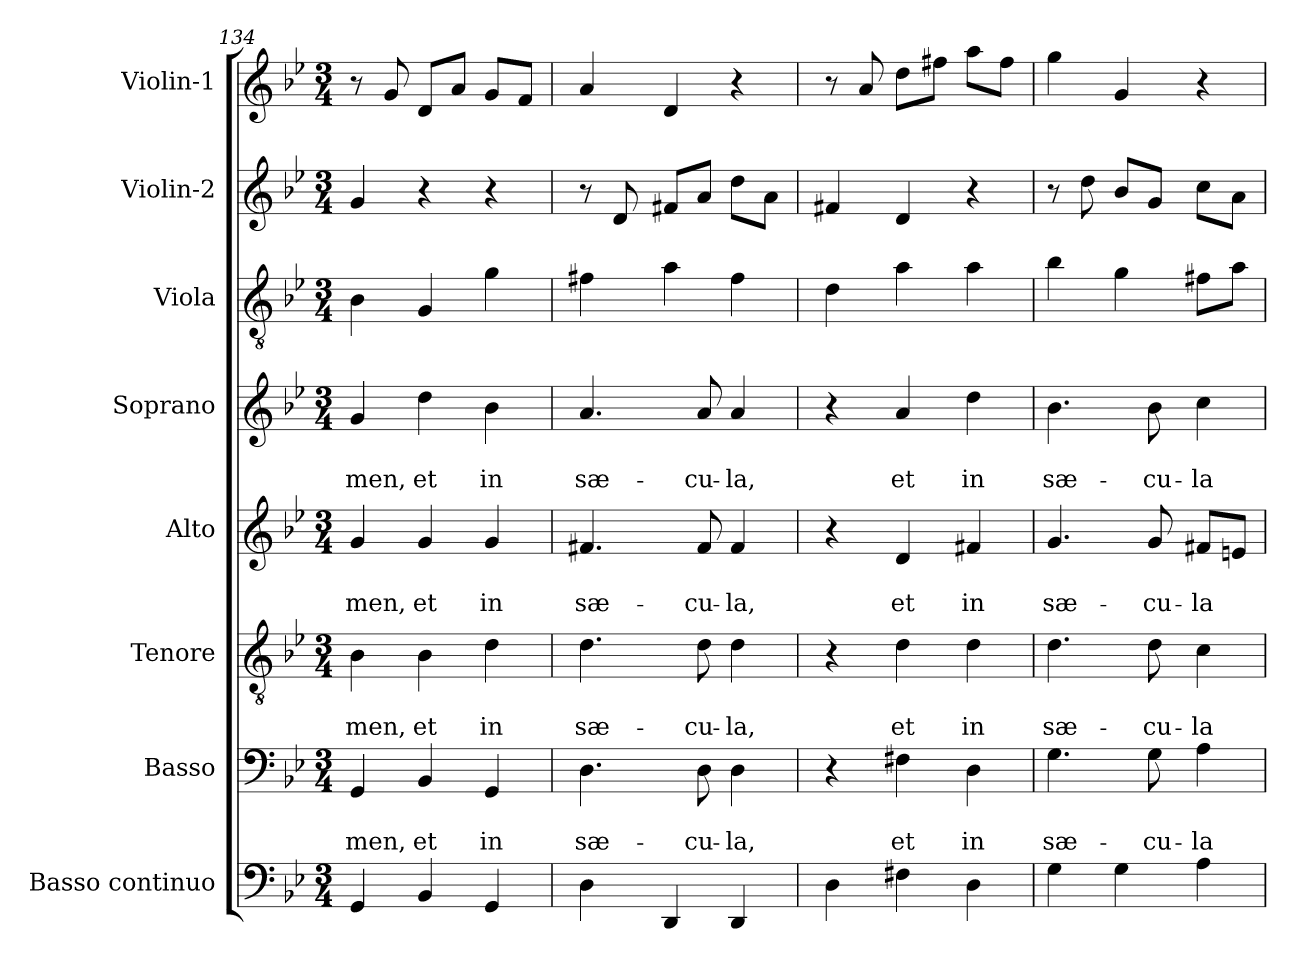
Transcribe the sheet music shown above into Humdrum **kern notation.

**kern	**kern	**text	**text	**kern	**text	**text	**kern	**text	**text	**kern	**text	**text	**kern	**kern	**kern
*part8	*part7	*part7	*part7	*part6	*part6	*part6	*part5	*part5	*part5	*part4	*part4	*part4	*part3	*part2	*part1
*staff8	*staff7	*staff7	*staff7	*staff6	*staff6	*staff6	*staff5	*staff5	*staff5	*staff4	*staff4	*staff4	*staff3	*staff2	*staff1
*I"Basso continuo	*I"Basso	*	*	*I"Tenore	*	*	*I"Alto	*	*	*I"Soprano	*	*	*I"Viola	*I"Violin-2	*I"Violin-1
*I'BC	*I'B	*	*	*I'T	*	*	*I'A	*	*	*I'S	*	*	*I'Va	*I'Vi-2	*I'Vi-1
!!LO:PB:g=z
*clefF4	*clefF4	*	*	*clefGv2	*	*	*clefG2	*	*	*clefG2	*	*	*clefGv2	*clefG2	*clefG2
*k[b-e-]	*k[b-e-]	*	*	*k[b-e-]	*	*	*k[b-e-]	*	*	*k[b-e-]	*	*	*k[b-e-]	*k[b-e-]	*k[b-e-]
*B-:	*B-:	*	*	*B-:	*	*	*B-:	*	*	*B-:	*	*	*B-:	*B-:	*B-:
*M3/4	*M3/4	*	*	*M3/4	*	*	*M3/4	*	*	*M3/4	*	*	*M3/4	*M3/4	*M3/4
=134	=134	=134	=134	=134	=134	=134	=134	=134	=134	=134	=134	=134	=134	=134	=134
!	!	!	!LO:LY:b	!	!	!LO:LY:b	!	!	!LO:LY:b	!	!	!LO:LY:b	!	!	!
4GG/	4GG/	.	-men,	4B-\	.	-men,	4g/	.	-men,	4g/	.	-men,	4B-\	4g/	8r
.	.	.	.	.	.	.	.	.	.	.	.	.	.	.	8g/
!	!	!	!LO:LY:b	!	!	!LO:LY:b	!	!	!LO:LY:b	!	!	!LO:LY:b	!	!	!
4BB-/	4BB-/	.	et	4B-\	.	et	4g/	.	et	4dd\	.	et	4G/	4r	8d/L
.	.	.	.	.	.	.	.	.	.	.	.	.	.	.	8a/J
!	!	!	!LO:LY:b	!	!	!LO:LY:b	!	!	!LO:LY:b	!	!	!LO:LY:b	!	!	!
4GG/	4GG/	.	in	4d\	.	in	4g/	.	in	4b-\	.	in	4g\	4r	8g/L
.	.	.	.	.	.	.	.	.	.	.	.	.	.	.	8f/J
=135	=135	=135	=135	=135	=135	=135	=135	=135	=135	=135	=135	=135	=135	=135	=135
!	!	!	!LO:LY:b	!	!	!LO:LY:b	!	!	!LO:LY:b	!	!	!LO:LY:b	!	!	!
4D\	4.D\	.	sæ-	4.d\	.	sæ-	4.f#X/	.	sæ-	4.a/	.	sæ-	4f#X\	8r	4a/
.	.	.	.	.	.	.	.	.	.	.	.	.	.	8d/	.
4DD/	.	.	.	.	.	.	.	.	.	.	.	.	4a\	8f#X/L	4d/
!	!	!	!LO:LY:b	!	!	!LO:LY:b	!	!	!LO:LY:b	!	!	!LO:LY:b	!	!	!
.	8D\	.	-cu-	8d\	.	-cu-	8f#/	.	-cu-	8a/	.	-cu-	.	8a/J	.
!	!	!	!LO:LY:b	!	!	!LO:LY:b	!	!	!LO:LY:b	!	!	!LO:LY:b	!	!	!
4DD/	4D\	.	-la,	4d\	.	-la,	4f#/	.	-la,	4a/	.	-la,	4f#\	8dd\L	4r
.	.	.	.	.	.	.	.	.	.	.	.	.	.	8a\J	.
=136	=136	=136	=136	=136	=136	=136	=136	=136	=136	=136	=136	=136	=136	=136	=136
4D\	4r	.	.	4r	.	.	4r	.	.	4r	.	.	4d\	4f#X/	8r
.	.	.	.	.	.	.	.	.	.	.	.	.	.	.	8a/
!	!	!	!LO:LY:b	!	!	!LO:LY:b	!	!	!LO:LY:b	!	!	!LO:LY:b	!	!	!
4F#X\	4F#X\	.	et	4d\	.	et	4d/	.	et	4a/	.	et	4a\	4d/	8dd\L
.	.	.	.	.	.	.	.	.	.	.	.	.	.	.	8ff#X\J
!	!	!	!LO:LY:b	!	!	!LO:LY:b	!	!	!LO:LY:b	!	!	!LO:LY:b	!	!	!
4D\	4D\	.	in	4d\	.	in	4f#X/	.	in	4dd\	.	in	4a\	4r	8aa\L
.	.	.	.	.	.	.	.	.	.	.	.	.	.	.	8ff#\J
=137	=137	=137	=137	=137	=137	=137	=137	=137	=137	=137	=137	=137	=137	=137	=137
!	!	!	!LO:LY:b	!	!	!LO:LY:b	!	!	!LO:LY:b	!	!	!LO:LY:b	!	!	!
4G\	4.G\	.	sæ-	4.d\	.	sæ-	4.g/	.	sæ-	4.b-\	.	sæ-	4b-\	8r	4gg\
.	.	.	.	.	.	.	.	.	.	.	.	.	.	8dd\	.
4G\	.	.	.	.	.	.	.	.	.	.	.	.	4g\	8b-/L	4g/
!	!	!	!LO:LY:b	!	!	!LO:LY:b	!	!	!LO:LY:b	!	!	!LO:LY:b	!	!	!
.	8G\	.	-cu-	8d\	.	-cu-	8g/	.	-cu-	8b-\	.	-cu-	.	8g/J	.
!	!	!	!LO:LY:b	!	!	!LO:LY:b	!	!	!LO:LY:b	!	!	!LO:LY:b	!	!	!
4A\	4A\	.	-la	4c\	.	-la	8f#X/L	.	-la	4cc\	.	-la	8f#X\L	8cc\L	4r
.	.	.	.	.	.	.	8en/J	.	.	.	.	.	8a\J	8a\J	.
=	=	=	=	=	=	=	=	=	=	=	=	=	=	=	=
*-	*-	*-	*-	*-	*-	*-	*-	*-	*-	*-	*-	*-	*-	*-	*-
